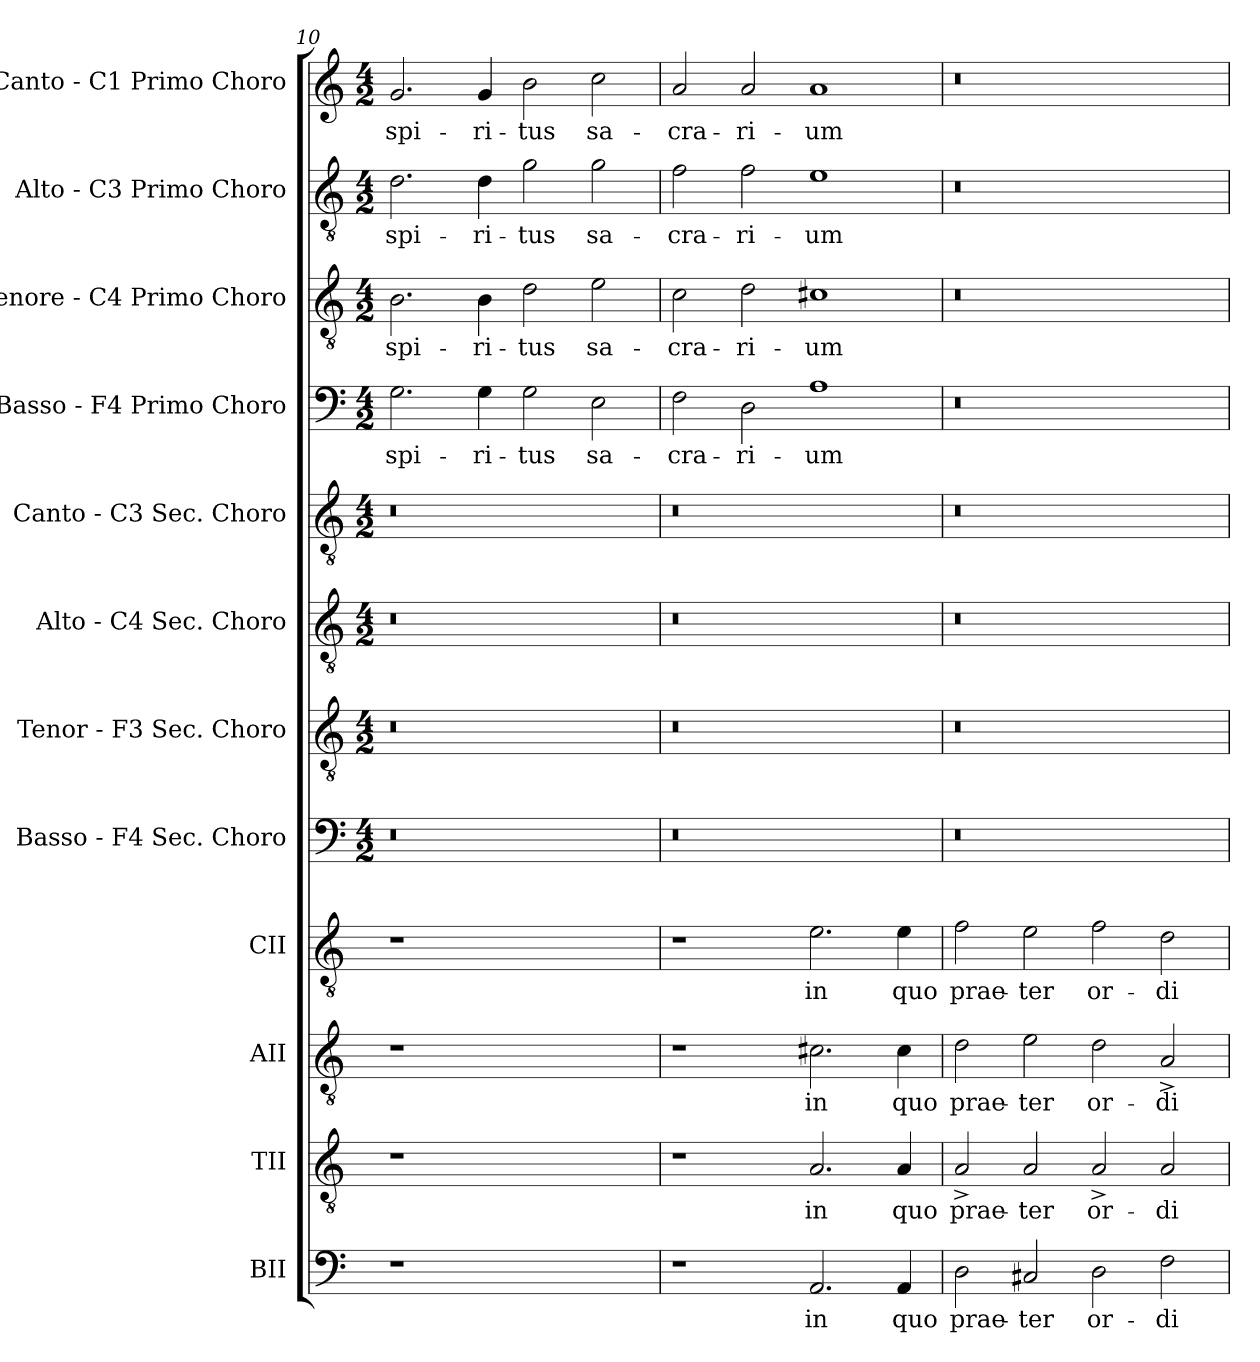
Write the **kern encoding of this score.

**kern	**text	**kern	**text	**kern	**text	**kern	**text	**kern	**kern	**kern	**kern	**kern	**text	**kern	**text	**kern	**text	**kern	**text
*part12	*part12	*part11	*part11	*part10	*part10	*part9	*part9	*part8	*part7	*part6	*part5	*part4	*part4	*part3	*part3	*part2	*part2	*part1	*part1
*staff12	*staff12	*staff11	*staff11	*staff10	*staff10	*staff9	*staff9	*staff8	*staff7	*staff6	*staff5	*staff4	*staff4	*staff3	*staff3	*staff2	*staff2	*staff1	*staff1
*I"BII	*	*I"TII	*	*I"AII	*	*I"CII	*	*I"Basso - F4  Sec. Choro	*I"Tenor - F3  Sec. Choro	*I"Alto - C4  Sec. Choro	*I"Canto - C3  Sec. Choro	*I"Basso - F4  Primo Choro	*	*I"Tenore - C4  Primo Choro	*	*I"Alto - C3  Primo Choro	*	*I"Canto - C1  Primo Choro	*
*I'BII	*	*I'TII	*	*I'AII	*	*I'CII	*	*I'Ch	*I'Ch	*I'Ch	*I'Ch	*I'BI	*	*I'TI	*	*I'AI	*	*I'CI	*
*clefF4	*	*clefGv2	*	*clefGv2	*	*clefGv2	*	*clefF4	*clefGv2	*clefGv2	*clefGv2	*clefF4	*	*clefGv2	*	*clefGv2	*	*clefG2	*
*	*	*	*	*	*	*	*	*M4/2	*M4/2	*M4/2	*M4/2	*M4/2	*	*M4/2	*	*M4/2	*	*M4/2	*
=10	=10	=10	=10	=10	=10	=10	=10	=10	=10	=10	=10	=10	=10	=10	=10	=10	=10	=10	=10
!	!	!	!	!	!	!	!	!	!	!	!	!	!LO:LY:b:cj	!	!LO:LY:b:cj	!	!LO:LY:b:cj	!	!LO:LY:b:cj
1r	.	1r	.	1r	.	1r	.	0r	0r	0r	0r	2.G\	spi-	2.B\	spi-	2.d\	spi-	2.g/	spi-
!	!	!	!	!	!	!	!	!	!	!	!	!	!LO:LY:b	!	!LO:LY:b	!	!LO:LY:b	!	!LO:LY:b
.	.	.	.	.	.	.	.	.	.	.	.	4G\	-ri-	4B\	-ri-	4d\	-ri-	4g/	-ri-
!	!	!	!	!	!	!	!	!	!	!	!	!	!LO:LY:b:rj	!	!LO:LY:b:rj	!	!LO:LY:b:rj	!	!LO:LY:b:rj
1ryy	.	1ryy	.	1ryy	.	1ryy	.	.	.	.	.	2G\	-tus	2d\	-tus	2g\	-tus	2b\	-tus
!	!	!	!	!	!	!	!	!	!	!	!	!	!LO:LY:b:cj	!	!LO:LY:b:cj	!	!LO:LY:b:cj	!	!LO:LY:b:cj
.	.	.	.	.	.	.	.	.	.	.	.	2E\	sa-	2e\	sa-	2g\	sa-	2cc\	sa-
=11	=11	=11	=11	=11	=11	=11	=11	=11	=11	=11	=11	=11	=11	=11	=11	=11	=11	=11	=11
!	!	!	!	!	!	!	!	!	!	!	!	!	!LO:LY:b:cj	!	!LO:LY:b:cj	!	!LO:LY:b:cj	!	!LO:LY:b:cj
1r	.	1r	.	1r	.	1r	.	0r	0r	0r	0r	2F\	-cra-	2c\	-cra-	2f\	-cra-	2a/	-cra-
!	!	!	!	!	!	!	!	!	!	!	!	!	!LO:LY:b:cj	!	!LO:LY:b:cj	!	!LO:LY:b:cj	!	!LO:LY:b:cj
.	.	.	.	.	.	.	.	.	.	.	.	2D\	-ri-	2d\	-ri-	2f\	-ri-	2a/	-ri-
!	!LO:LY:b:cj	!	!LO:LY:b:cj	!	!LO:LY:b:cj	!	!LO:LY:b:cj	!	!	!	!	!	!LO:LY:b:cj	!	!LO:LY:b:cj	!	!LO:LY:b:cj	!	!LO:LY:b:cj
2.AA/	in	2.A/	in	2.c#X\	in	2.e\	in	.	.	.	.	1A	-um	1c#X	-um	1e	-um	1a	-um
!	!LO:LY:b:cj	!	!LO:LY:b:cj	!	!LO:LY:b:cj	!	!LO:LY:b:cj	!	!	!	!	!	!	!	!	!	!	!	!
4AA/	quo	4A/	quo	4c#\	quo	4e\	quo	.	.	.	.	.	.	.	.	.	.	.	.
=12	=12	=12	=12	=12	=12	=12	=12	=12	=12	=12	=12	=12	=12	=12	=12	=12	=12	=12	=12
!	!LO:LY:b:cj	!	!LO:LY:b:cj	!	!LO:LY:b:cj	!	!LO:LY:b:cj	!	!	!	!	!	!	!	!	!	!	!	!
2D\	prae-	2A^>/	prae-	2d\	prae-	2f\	prae-	0r	0r	0r	0r	0r	.	0r	.	0r	.	0r	.
!	!LO:LY:b:cj	!	!LO:LY:b:cj	!	!LO:LY:b:cj	!	!LO:LY:b:cj	!	!	!	!	!	!	!	!	!	!	!	!
2C#X/	-ter	2A/	-ter	2e\	-ter	2e\	-ter	.	.	.	.	.	.	.	.	.	.	.	.
!	!LO:LY:b:cj	!	!LO:LY:b:cj	!	!LO:LY:b:cj	!	!LO:LY:b:cj	!	!	!	!	!	!	!	!	!	!	!	!
2D\	or-	2A^>/	or-	2d\	or-	2f\	or-	.	.	.	.	.	.	.	.	.	.	.	.
!	!LO:LY:b:cj	!	!LO:LY:b:cj	!	!LO:LY:b:cj	!	!LO:LY:b:cj	!	!	!	!	!	!	!	!	!	!	!	!
2F\	-di-	2A/	-di-	2A^>/	-di-	2d\	-di-	.	.	.	.	.	.	.	.	.	.	.	.
=	=	=	=	=	=	=	=	=	=	=	=	=	=	=	=	=	=	=	=
*-	*-	*-	*-	*-	*-	*-	*-	*-	*-	*-	*-	*-	*-	*-	*-	*-	*-	*-	*-
